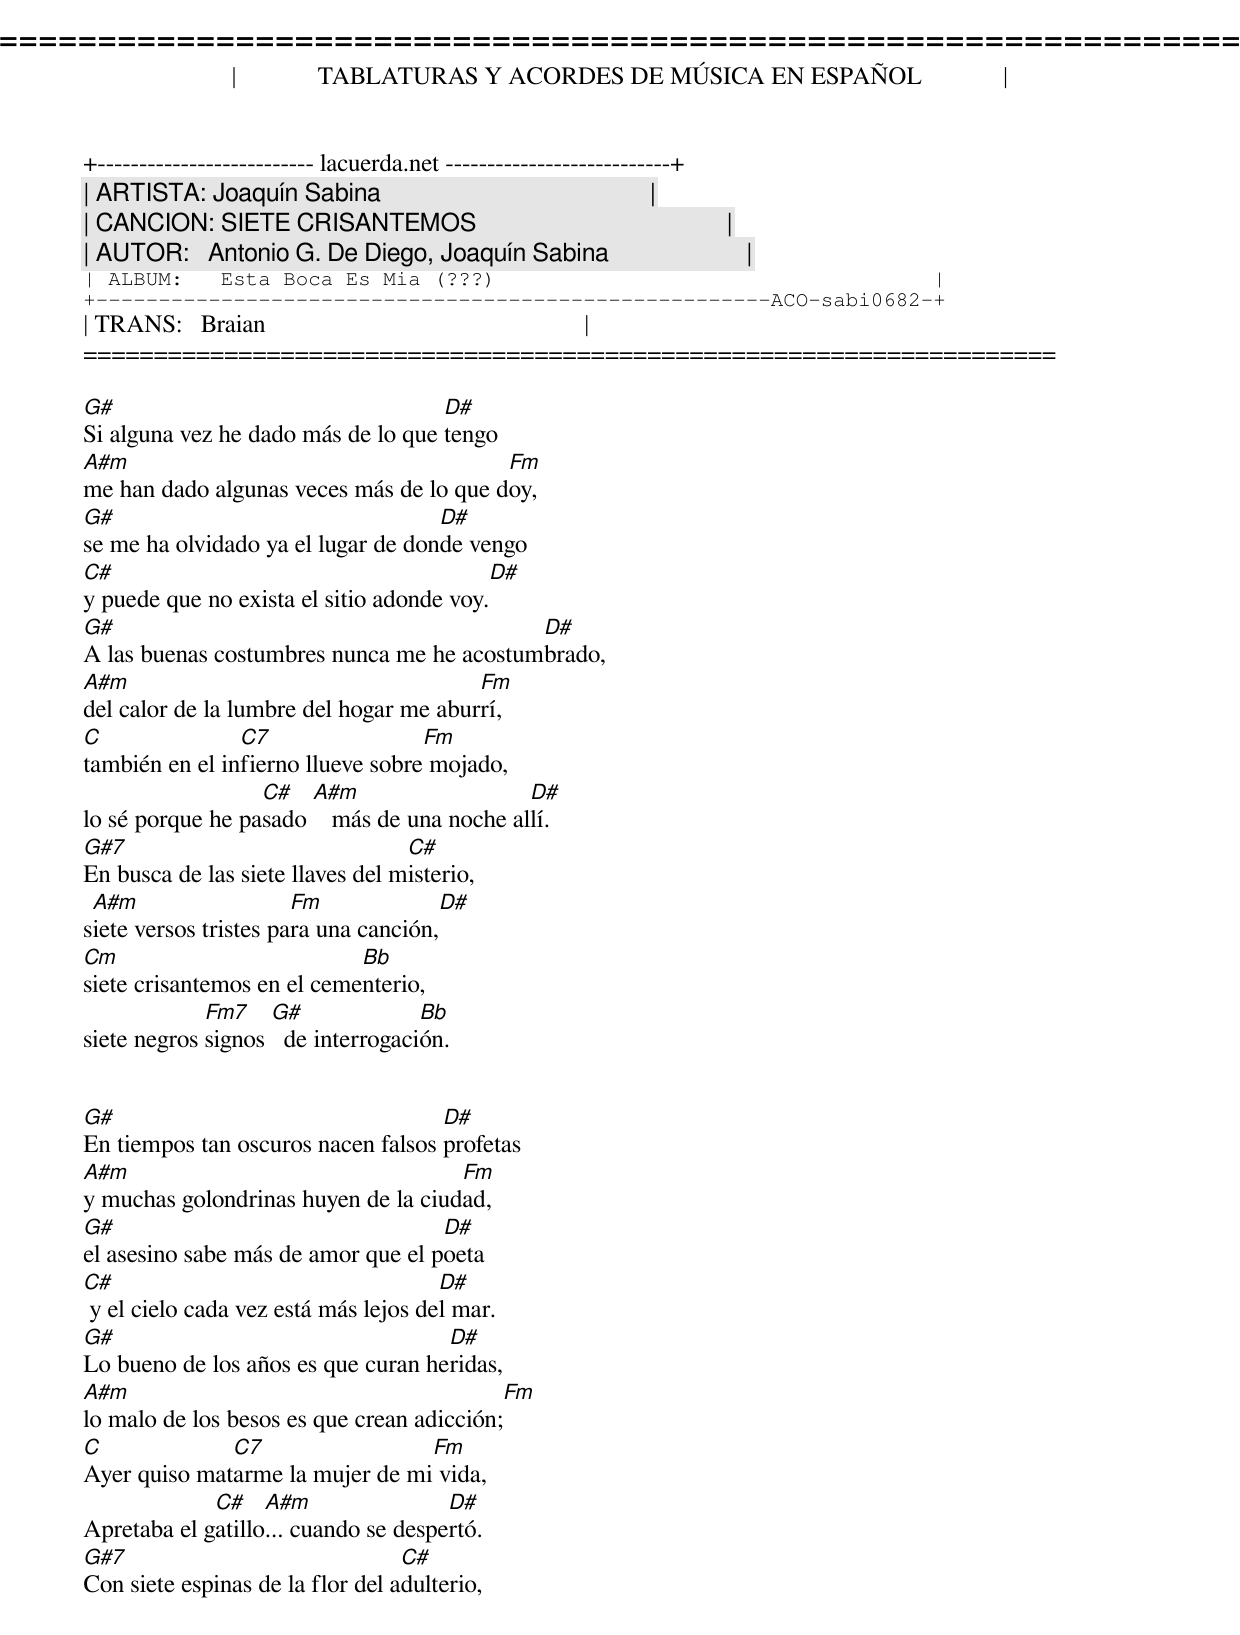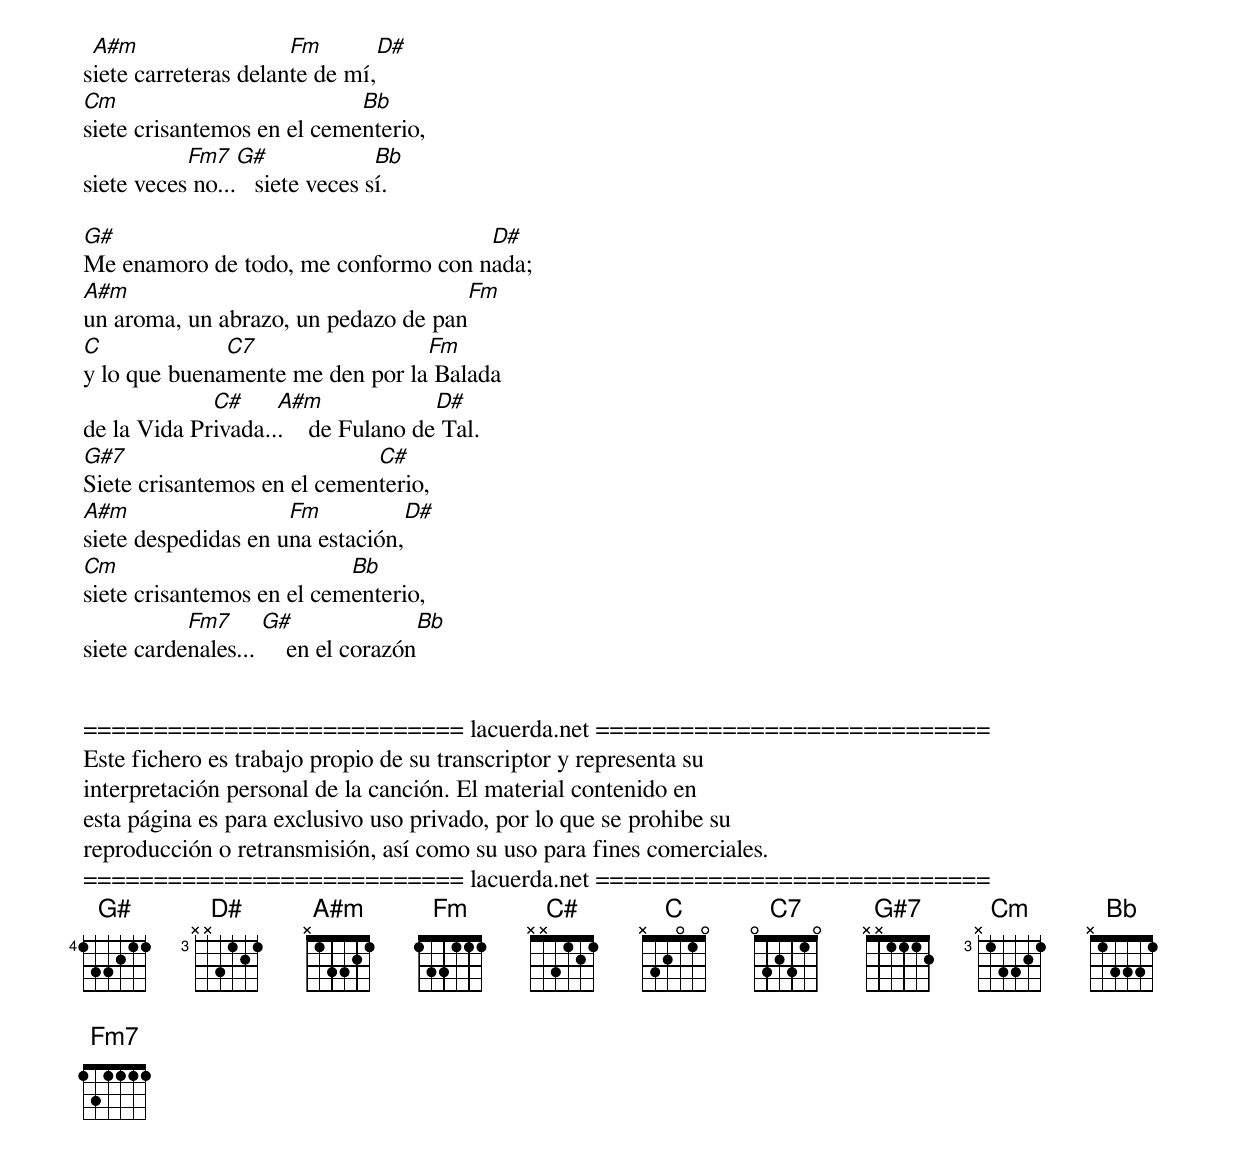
=====================================================================
|             TABLATURAS Y ACORDES DE MÚSICA EN ESPAÑOL             |
+-------------------------- lacuerda.net ---------------------------+
| ARTISTA: Joaquín Sabina                                           |
| CANCION: SIETE CRISANTEMOS                                        |
| AUTOR:   Antonio G. De Diego, Joaquín Sabina                      |
| ALBUM:   Esta Boca Es Mia (???)                                   |
+------------------------------------------------------ACO-sabi0682-+
| TRANS:   Braian                                                   |
=====================================================================

G#                                  D#
Si alguna vez he dado más de lo que tengo
A#m                                      Fm
me han dado algunas veces más de lo que doy,
G#                                  D#
se me ha olvidado ya el lugar de donde vengo
C#                                         D#
y puede que no exista el sitio adonde voy.
G#                                         D#
A las buenas costumbres nunca me he acostumbrado,
A#m                                     Fm
del calor de la lumbre del hogar me aburrí,
C               C7                 Fm
también en el infierno llueve sobre mojado,
                  C#   A#m                   D#
lo sé porque he pasado    más de una noche allí.
G#7                               C#
En busca de las siete llaves del misterio,
 A#m                   Fm              D#
siete versos tristes para una canción,
Cm                          Bb
siete crisantemos en el cementerio,
             Fm7    G#              Bb
siete negros signos   de interrogación.


G#                                  D#
En tiempos tan oscuros nacen falsos profetas
A#m                                  Fm
y muchas golondrinas huyen de la ciudad,
G#                                  D#
el asesino sabe más de amor que el poeta
C#                                    D#
 y el cielo cada vez está más lejos del mar.
G#                                  D#
Lo bueno de los años es que curan heridas,
A#m                                        Fm
lo malo de los besos es que crean adicción;
C             C7                 Fm
Ayer quiso matarme la mujer de mi vida,
             C#    A#m                D#
Apretaba el gatillo... cuando se despertó.
G#7                               C#
Con siete espinas de la flor del adulterio,
 A#m                  Fm           D#
siete carreteras delante de mí,
Cm                          Bb
siete crisantemos en el cementerio,
           Fm7   G#              Bb
siete veces no...   siete veces sí.

G#                                   D#
Me enamoro de todo, me conformo con nada;
A#m                                    Fm
un aroma, un abrazo, un pedazo de pan
C             C7                 Fm
y lo que buenamente me den por la Balada
             C#     A#m              D#
de la Vida Privada...    de Fulano de Tal.
G#7                          C#
Siete crisantemos en el cementerio,
A#m                  Fm            D#
siete despedidas en una estación,
Cm                         Bb
siete crisantemos en el cementerio,
           Fm7      G#               Bb
siete cardenales...     en el corazón


=========================== lacuerda.net ============================
Este fichero es trabajo propio de su transcriptor y representa su
interpretación personal de la canción. El material contenido en
esta página es para exclusivo uso privado, por lo que se prohibe su
reproducción o retransmisión, así como su uso para fines comerciales.
=========================== lacuerda.net ============================
